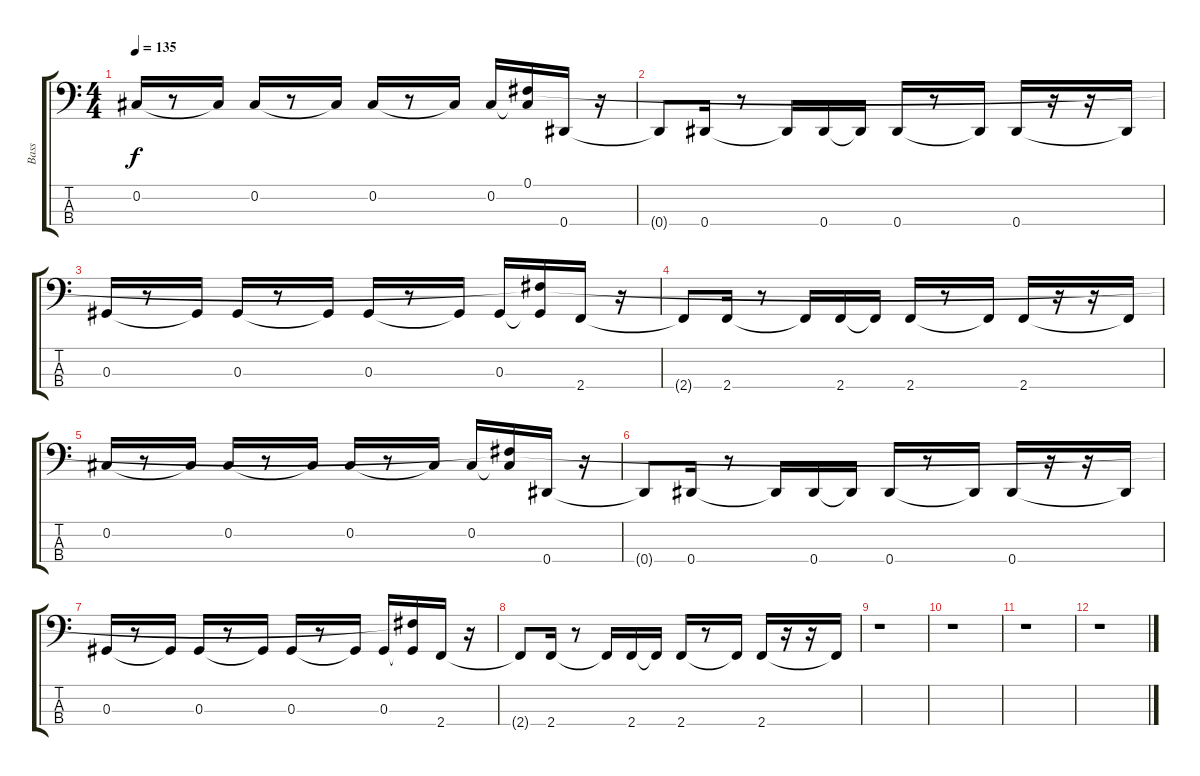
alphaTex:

\track ("Bass" "Bass") {instrument electricbassfinger}
\staff {score tabs}
\tuning (Gb2 Db2 Ab1 Eb1) {hide}
\ts (4 4)
\tempo 135
\clef f4
\ks c
0.2.16{dy f} r.8 0.2{t}.16 0.2.16 r.8 0.2{t}.16 0.2.16 r.8 0.2{t}.16 0.2.16 (0.1{t} 0.2{t}).16 0.4.16 r.16 |
0.4{t}.8 0.4.16 r.8 0.4{t}.16 0.4.16 0.4{t}.16 0.4.16 r.8 0.4{t}.16 0.4.16 r.16 r.16 0.4{t}.16 |
0.3.16 r.8 0.3{t}.16 0.3.16 r.8 0.3{t}.16 0.3.16 r.8 0.3{t}.16 0.3.16 (0.1{t} 0.3{t}).16 2.4.16 r.16 |
2.4{t}.8 2.4.16 r.8 2.4{t}.16 2.4.16 2.4{t}.16 2.4.16 r.8 2.4{t}.16 2.4.16 r.16 r.16 2.4{t}.16 |
0.2.16 r.8 0.2{t}.16 0.2.16 r.8 0.2{t}.16 0.2.16 r.8 0.2{t}.16 0.2.16 (0.1{t} 0.2{t}).16 0.4.16 r.16 |
0.4{t}.8 0.4.16 r.8 0.4{t}.16 0.4.16 0.4{t}.16 0.4.16 r.8 0.4{t}.16 0.4.16 r.16 r.16 0.4{t}.16 |
0.3.16 r.8 0.3{t}.16 0.3.16 r.8 0.3{t}.16 0.3.16 r.8 0.3{t}.16 0.3.16 (0.1{t} 0.3{t}).16 2.4.16 r.16 |
2.4{t}.8 2.4.16 r.8 2.4{t}.16 2.4.16 2.4{t}.16 2.4.16 r.8 2.4{t}.16 2.4.16 r.16 r.16 2.4{t}.16 |
r.1 |
r.1 |
r.1 |
r.1
